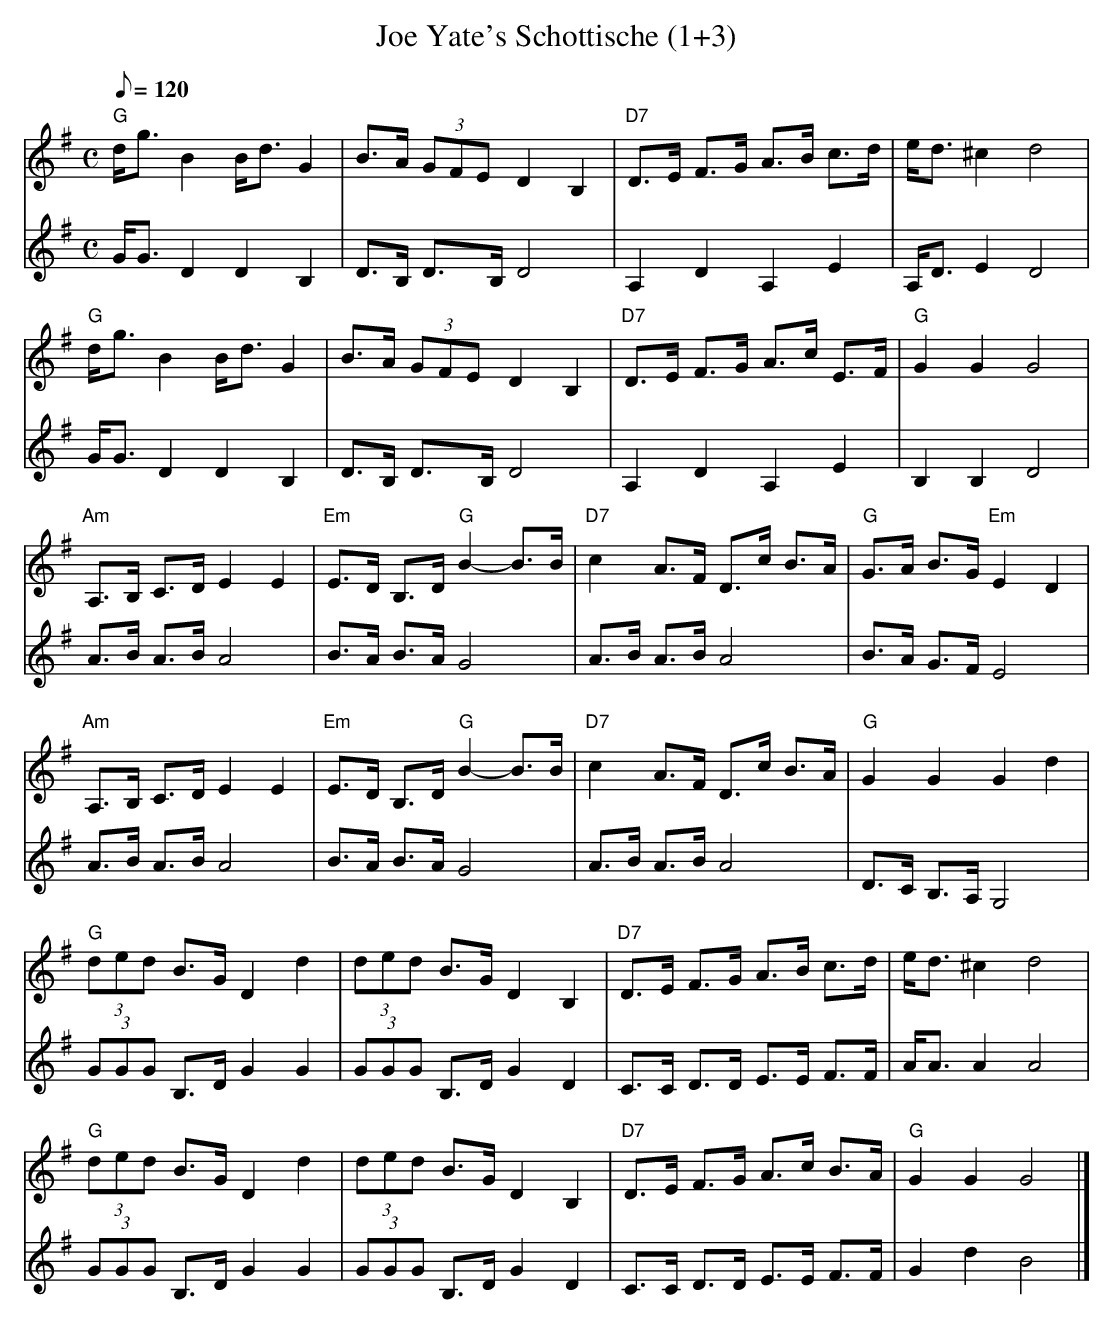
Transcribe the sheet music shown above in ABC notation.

X:1
T:Joe Yate's Schottische (1+3)
M:C
L:1/8
Q:120
K:G
V:1
"G"d<gB2B<d G2|B>A (3GFE D2 B,2|"D7"D>E F>G A>B c>d|e<d ^c2 d4|
"G"d<gB2B<d G2|B>A (3GFE D2 B,2|"D7"D>E F>G A>c E>F|"G"G2 G2 G4|
"Am"A,>B, C>D E2E2|"Em"E>D B,>D "G"B2-B>B-|"D7"c2 A>F D>c B>A|"G"G>A B>G "Em" E2D2|
"Am"A,>B, C>D E2E2|"Em"E>D B,>D "G"B2-B>B-|"D7"c2 A>F D>c B>A|"G"G2 G2 G2 d2|
"G"(3ded B>G D2 d2|(3ded B>G D2 B,2|"D7"D>E F>G A>B c>d|e<d ^c2 d4|
"G"(3ded B>G D2 d2|(3ded B>G D2 B,2|"D7"D>E F>G A>c B>A|"G"G2 G2 G4|]
V:3
G<G D2D2B,2|D>B, D>B, D4|A,2D2A,2E2|A,<D E2D4|
G<G D2D2B,2|D>B, D>B, D4|A,2D2A,2E2|B,2B,2D4|
A>B A>B A4|B>A B>A G4|A>B A>B A4|B>A G>F E4|
A>B A>B A4|B>A B>A G4|A>B A>B A4|D>C B,>A,G,4|
(3GGG B,>D G2G2|(3GGG B,>D G2D2|C>C D>D E>E F>F|A<A A2 A4|
(3GGG B,>D G2G2|(3GGG B,>D G2D2|C>C D>D E>E F>F|G2d2B4|]
